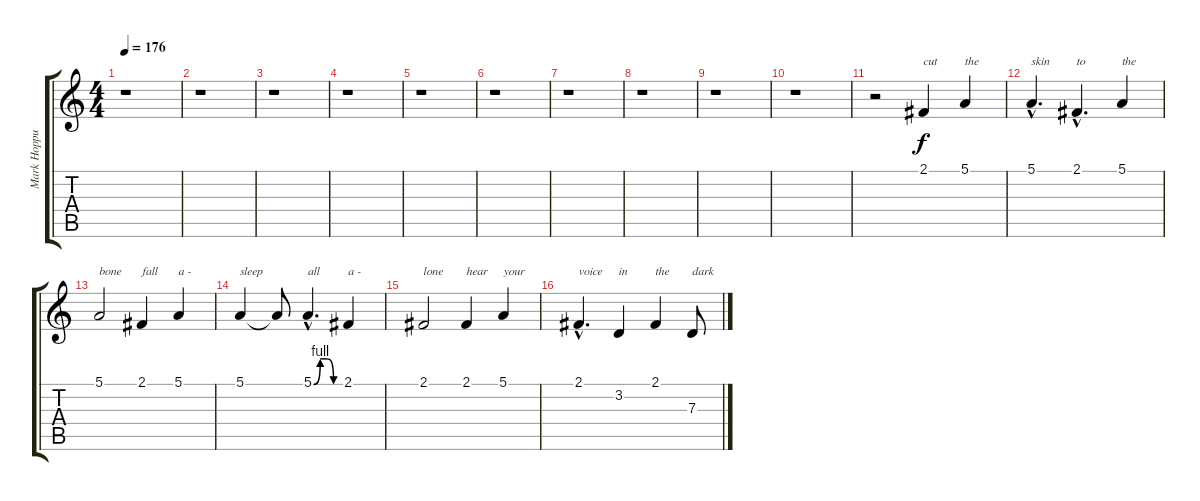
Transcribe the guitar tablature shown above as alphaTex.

\track ("Mark Hoppus - Vocal" "Mark Hoppu") {instrument lead6voice}
\staff {score tabs}
\tuning (E4 B3 G3 D3 A2 E2) {hide}
\ts (4 4)
\tempo 176
\clef g2
\ks c
r.1{dy f instrument lead6voice} |
r.1 |
r.1 |
r.1 |
r.1 |
r.1 |
r.1 |
r.1 |
r.1 |
r.1 |
r.2 2.1.4{txt "cut"} 5.1.4{txt "the"} |
5.1{hac}.4{d txt "skin"} 2.1{hac}.4{d txt "to"} 5.1.4{txt "the"} |
5.1.2{txt "bone"} 2.1.4{txt "fall"} 5.1.4{txt "a -"} |
5.1.4{txt "sleep"} 5.1{t}.8 5.1{be (custom 0 0 15 4 30 4 45 0 60 0) hac}.4{d txt "all"} 2.1.4{txt "a -"} |
2.1.2{txt "lone"} 2.1.4{txt "hear"} 5.1.4{txt "your"} |
2.1{hac}.4{d txt "voice"} 3.2.4{txt "in"} 2.1.4{txt "the"} 7.3.8{txt "dark"}
